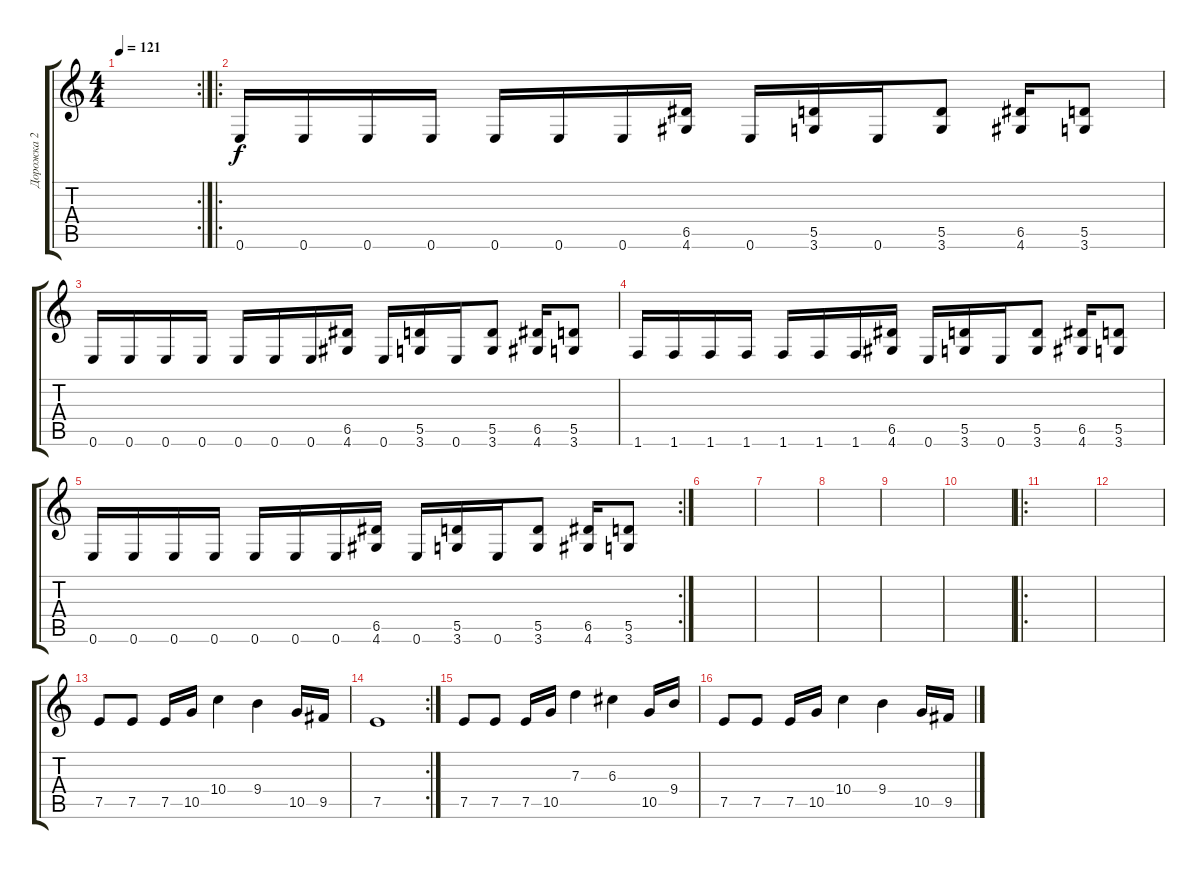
\track ("Дорожка 2" "Дорожка 2") {instrument overdrivenguitar}
\staff {score tabs}
\tuning (E4 B3 G3 D3 A2 E2) {hide}
\rc 2
\ts (4 4)
\tempo 121
\clef g2
\ks c
|
\ro
0.6.16 0.6.16 0.6.16 0.6.16 0.6.16 0.6.16 0.6.16 (6.5 4.6).16 0.6.16 (5.5 3.6).16 0.6.16 (5.5 3.6).8 (6.5 4.6).16 (5.5 3.6).8 |
0.6.16 0.6.16 0.6.16 0.6.16 0.6.16 0.6.16 0.6.16 (6.5 4.6).16 0.6.16 (5.5 3.6).16 0.6.16 (5.5 3.6).8 (6.5 4.6).16 (5.5 3.6).8 |
1.6.16 1.6.16 1.6.16 1.6.16 1.6.16 1.6.16 1.6.16 (6.5 4.6).16 0.6.16 (5.5 3.6).16 0.6.16 (5.5 3.6).8 (6.5 4.6).16 (5.5 3.6).8 |
\rc 2
0.6.16 0.6.16 0.6.16 0.6.16 0.6.16 0.6.16 0.6.16 (6.5 4.6).16 0.6.16 (5.5 3.6).16 0.6.16 (5.5 3.6).8 (6.5 4.6).16 (5.5 3.6).8 |
|
|
|
|
|
\ro
|
|
7.5.8 7.5.8 7.5.16 10.5.16 10.4.4 9.4.4 10.5.16 9.5.16 |
\rc 2
7.5.1 |
7.5.8 7.5.8 7.5.16 10.5.16 7.3.4 6.3.4 10.5.16 9.4.16 |
7.5.8 7.5.8 7.5.16 10.5.16 10.4.4 9.4.4 10.5.16 9.5.16
